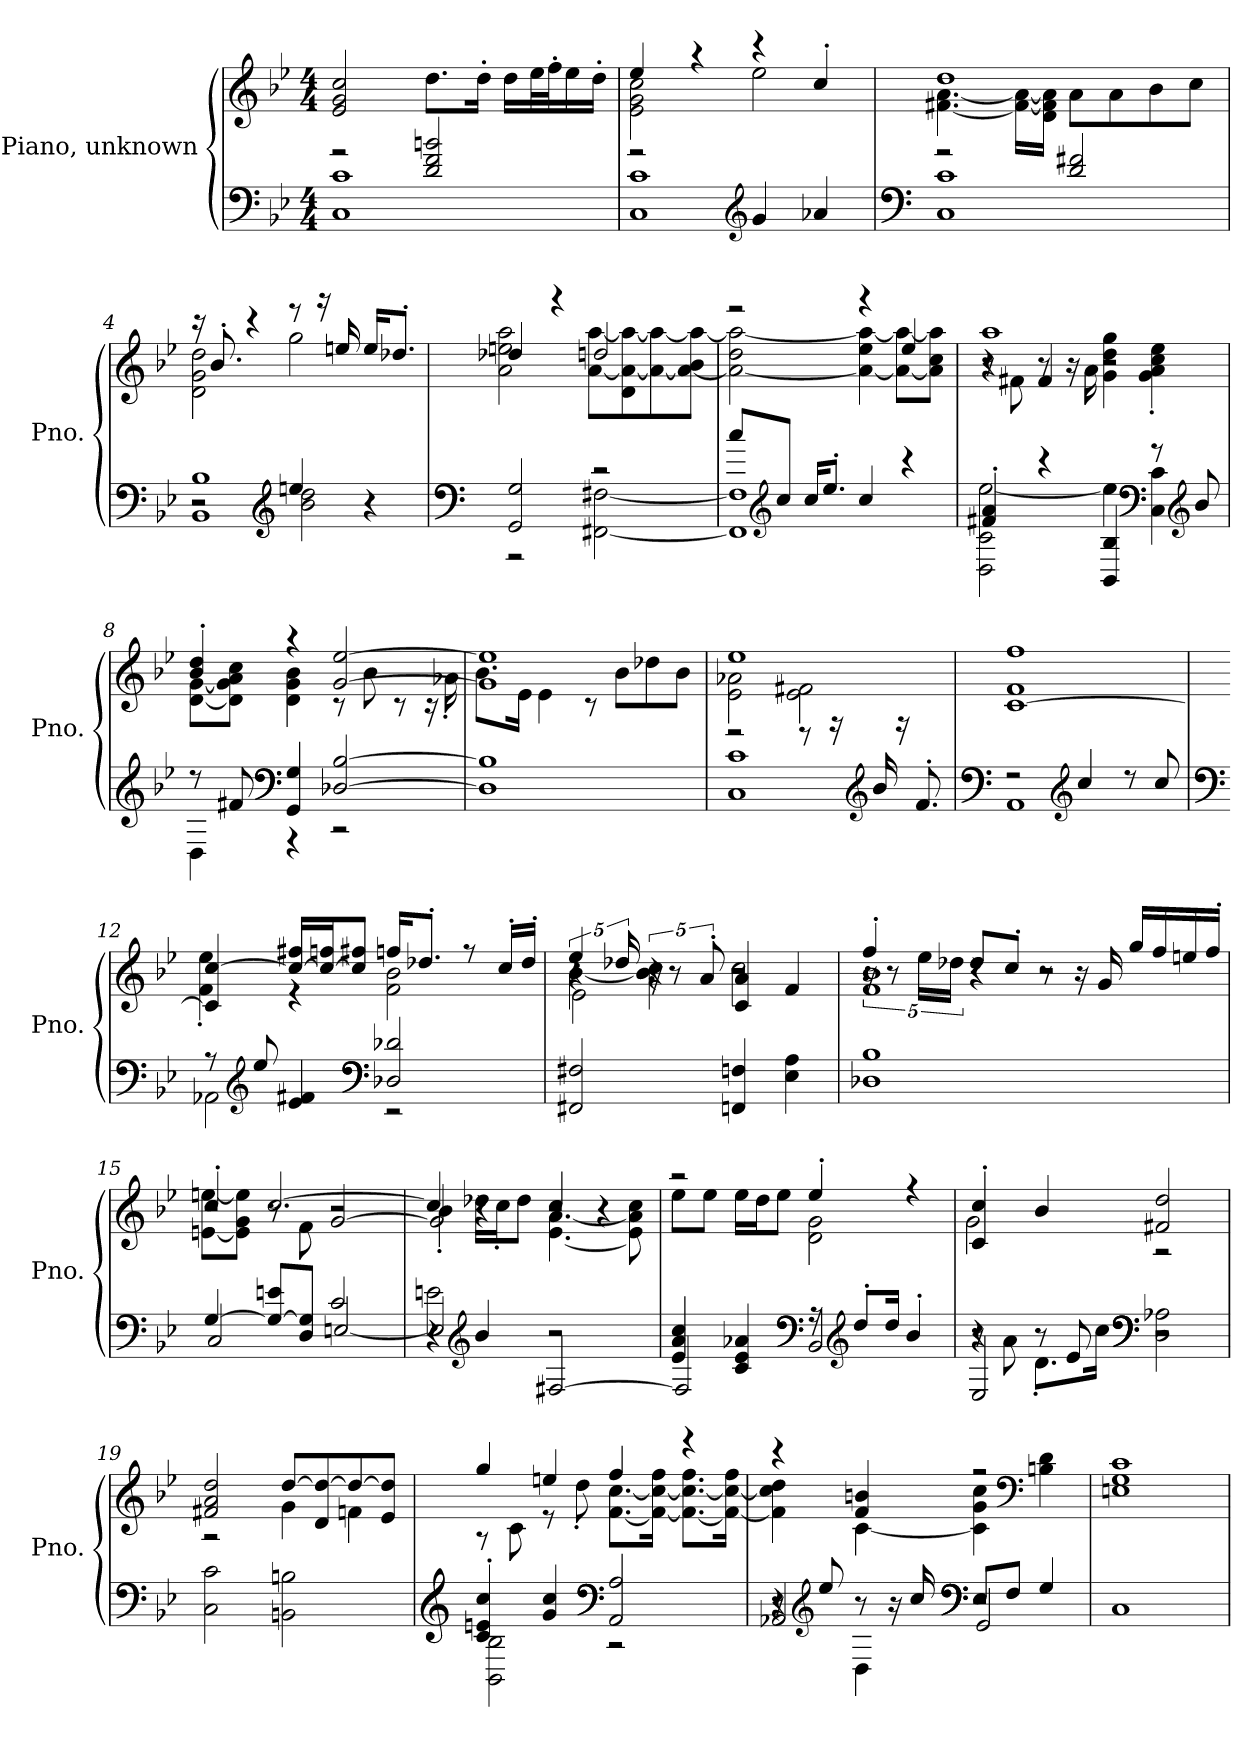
**kern	**kern
*part1	*part1
*staff2	*staff1
*I"Piano, unknown	*
*I'Pno.	*
*clefF4	*clefG2
*k[b-e-]	*k[b-e-]
*M4/4	*M4/4
*MM120	*MM120
=1	=1
*^	*
2r	1C 1c	2e-/ 2g/ 2cc/
2d/ 2f/ 2bn/	.	8.dd\L
.	.	16dd'\Jk
.	.	16dd\LL
.	.	32ee-\L
.	.	32ff'\J
.	.	16ee-\
.	.	16dd'\JJ
=2	=2	=2
*	*	*^
2r	1C 1c	4ee-/	2e-\ 2g\ 2cc\
.	.	4r	.
*clefG2	*	*	*
4g/	.	4r	2ee-\
4a-X/	.	4cc'/	.
=3	=3	=3	=3
*clefF4	*	*	*
2r	1C 1c	1dd	[4.f#X\ [4.a\
.	.	.	16f#\_ 16a\_LL
.	.	.	16d\ 16f#\] 16a\]JJ
2d/ 2f#X/	.	.	8a\L
.	.	.	8a\
.	.	.	8b-\
.	.	.	8cc\J
=4	=4	=4	=4
*	*^	*	*
2r	2r	1BB- 1B-	16r	2d\ 2g\ 2dd\
.	.	.	8.b-'/	.
.	.	.	4r	.
*clefG2	*	*	*	*
4een/	2b-\ 2dd\	.	8r	2gg\
.	.	.	16r	.
.	.	.	16een/	.
4r	.	.	16ee/KL	.
.	.	.	8.dd-X'/J	.
*v	*v	*v	*	*
!!LO:LB:g=z	!!
=5	=5	=5
*clefF4	*	*
*^	*	*
2GG/ 2G/	2r	4dd-X/	2a\ 2een\ 2aa\
.	.	4r	.
2r	[2FF#X\ [2F#X\	2ddn/	[8a\ [8aa\L
.	.	.	8d\ 8a\_ 8aa\_
.	.	.	8a\_ 8aa\_
.	.	.	8a\_ 8b-\ 8aa\_J
=6	=6	=6	=6
8cc/L	1FF#] 1F#]	2r	2a\_ 2dd\ 2aa\_
*clefG2	*	*	*
8cc/J	.	.	.
16cc/KL	.	.	.
8.ee-'/J	.	.	.
4cc/	.	4r	4a\_ 4ee-\ 4aa\_
4r	.	4ee-/	8a\_ 8aa\_L
.	.	.	8a\] 8cc\ 8aa\]J
=7	=7	=7	=7
*	*	*	*^
4f#X/' 4a/'	2D\ 2c\ [2ee-\	1aa	8r	4r
.	.	.	8f#X\	.
4r	.	.	8r	4f#/
.	.	.	16r	.
.	.	.	16a\	.
4BB-/ 4B-/	4ee-\]	.	4g\ 4dd\ 4gg\	2r
*clefF4	*	*	*	*
8r	4C\ 4c\	.	4g\' 4a\' 4cc\' 4ee-\'	.
*clefG2	*	*	*	*
8b-/	.	.	.	.
*	*	*	*v	*v
!!LO:LB:g=z
=8	=8	=8	=8
8r	4D\	4b-/' 4dd/'	[8d\ [8g\L
8f#X/	.	.	8d\] 8g\] 8a\ 8cc\J
*clefF4	*	*	*
4GG/ 4G/	4r	4r	4d\ 4g\ 4b-\
[2D-X/ [2B-/	2r	[2g/ [2ee-/	8r
.	.	.	8b-\
.	.	.	8r
.	.	.	16r
.	.	.	16a-X'\
*v	*v	*	*
=9	=9	=9
1D-] 1B-]	1g] 1ee-]	8.b-\L
.	.	16e-\Jk
.	.	4e-\
.	.	8r
.	.	8b-\L
.	.	8dd-X\
.	.	8b-\J
=10	=10	=10
*^	*	*
2r	1C 1c	1ee-	2e-\ 2a-X\
8r	.	.	2e-\ 2f#X\
16r	.	.	.
*clefG2	*	*	*
16b-/	.	.	.
16r	.	.	.
8.f'/	.	.	.
=11	=11	=11	=11
*clefF4	*	*	*
2r	1AA	[1c	1f 1ff
*clefG2	*	*	*
4cc/	.	.	.
8r	.	.	.
8cc/	.	.	.
!!LO:LB:g=z	!!
=12	=12	=12	=12
*clefF4	*	*	*
8r	2AA-X\	4c/] [4cc/	4f\' 4ee-\'
*clefG2	*	*	*
8ee-/	.	.	.
4e-/ 4f#X/	.	16cc/_ 16ff#X/LL	4r
.	.	16cc/_ 16ffn/J	.
.	.	8cc/] 8ff#X/J	.
*clefF4	*	*	*
2D-X/ 2d-X/	2r	16ffn/KL	2f\ 2b-\
.	.	8.dd-X'/J	.
.	.	8r	.
.	.	16cc'/LL	.
.	.	16dd-'/JJ	.
*v	*v	*	*
=13	=13	=13
*	*^	*^
2FF#X/ 2F#X/	4ee-/	[4b-\	5r	2e-\
.	.	.	20dd-X/	.
.	4r	4b-\] 4cc\	20r	.
.	.	.	10r	.
.	.	.	10a'/	.
4FFn/ 4Fn/	2r	2cc\	4c/ 4a/	2r
4E-\ 4A\	.	.	4f/	.
*	*	*	*v	*v
=14	=14	=14	=14
1D-X 1B-	4ff'/	20r	1f 1b-
.	.	10r	.
.	.	20ee-\LL	.
.	.	20dd-X\JJ	.
.	8dd-/L	4r	.
.	8cc'/J	.	.
.	8r	2r	.
.	16r	.	.
.	16g/	.	.
.	16gg/LL	.	.
.	16ff/	.	.
.	16een/	.	.
.	16ff'/JJ	.	.
!!LO:LB:g=z	!!	!!
=15	=15	=15	=15
*^	*	*	*
[4G/	2C/	4cc'/	[8en\ [8een\L	2r
.	.	.	8e\] 8g\ 8ee\]J	.
8G/_ 8en/L	.	[2.cc/	8r	.
8D/ 8G/]J	.	.	8f\	.
2c/	[2En/	.	2r	[2g/
=16	=16	=16	=16	=16
*	*^	*	*	*
4r	2en\	2E/]	4cc/]	4b-'\	2g/]
*clefG2	*	*	*	*	*
4b-/	.	.	4r	16dd-X\LL	.
.	.	.	.	16cc'\J	.
.	.	.	.	8dd-\J	.
2r	2r	[2F#X/	4cc/	[4.e-\ [4.a\	2r
.	.	.	4r	.	.
.	.	.	.	8e-\] 8a\] 8cc\	.
*	*v	*v	*	*	*
*	*	*	*v	*v
=17	=17	=17	=17
4e-/ 4a/ 4cc/	2F#/]	2r	8ee-\L
.	.	.	8ee-\J
4c/ 4e-/ 4a-X/	.	.	16ee-\LL
.	.	.	16dd\J
.	.	.	8ee-\J
*clefF4	*	*	*
16r	2BB-/	4ee-'/	2d\ 2g\
*clefG2	*	*	*
8dd'/L	.	.	.
16dd/Jk	.	.	.
4b-'/	.	4r	.
=18	=18	=18	=18
*	*^	*	*
4r	8r	2E-/	4c/' 4cc/'	2g\
.	8a\	.	.	.
8r	8.d'\L	.	4b-/	.
8e-/	.	.	.	.
.	16cc\Jk	.	.	.
*clefF4	*	*	*	*
2r	2D\ 2A-X\	2r	2f#X/ 2dd/	2r
*v	*v	*v	*	*
!!LO:LB:g=z	!!
=19	=19	=19
2C\ 2c\	2f#X/ 2a/ 2dd/	2r
2BBn\ 2Bn\	[8dd/L	4g\
.	8d/ 8dd/_	.
.	8dd/_	4fn\
.	8e-/ 8dd/]J	.
=20	=20	=20
*clefG2	*	*
*^	*	*
4c/' 4en/' 4cc/'	2BB-\ 2B-\	4gg/	8r
.	.	.	8c\
4g/ 4cc/	.	4een/	8r
.	.	.	8dd'\
*clefF4	*	*	*
2AA/ 2A/	2r	4ff/	[8.f\ [8.cc\L
.	.	.	16f\_ 16cc\_ 16ff\Jk
.	.	4r	8.f\_ 8.cc\_ 8.ff\L
.	.	.	16f\_ 16cc\_ 16ff\Jk
=21	=21	=21	=21
*	*^	*	*
8r	4r	2AA-X/	4r	4f\] 4cc\] 4dd\
*clefG2	*	*	*	*
8ee-/	.	.	.	.
8r	4D\	.	4f/ 4bn/	[4c\
16r	.	.	.	.
16cc/	.	.	.	.
*clefF4	*	*	*	*
8E-/L	2r	2GG/	2r	4c\] 4g\ 4cc\
8F/J	.	.	.	.
*	*	*	*clefF4	*
4G/	.	.	.	4Bn\ 4d\
*v	*v	*v	*	*
*	*v	*v
=22	=22
1C	1En 1G 1c
=	=
*-	*-
